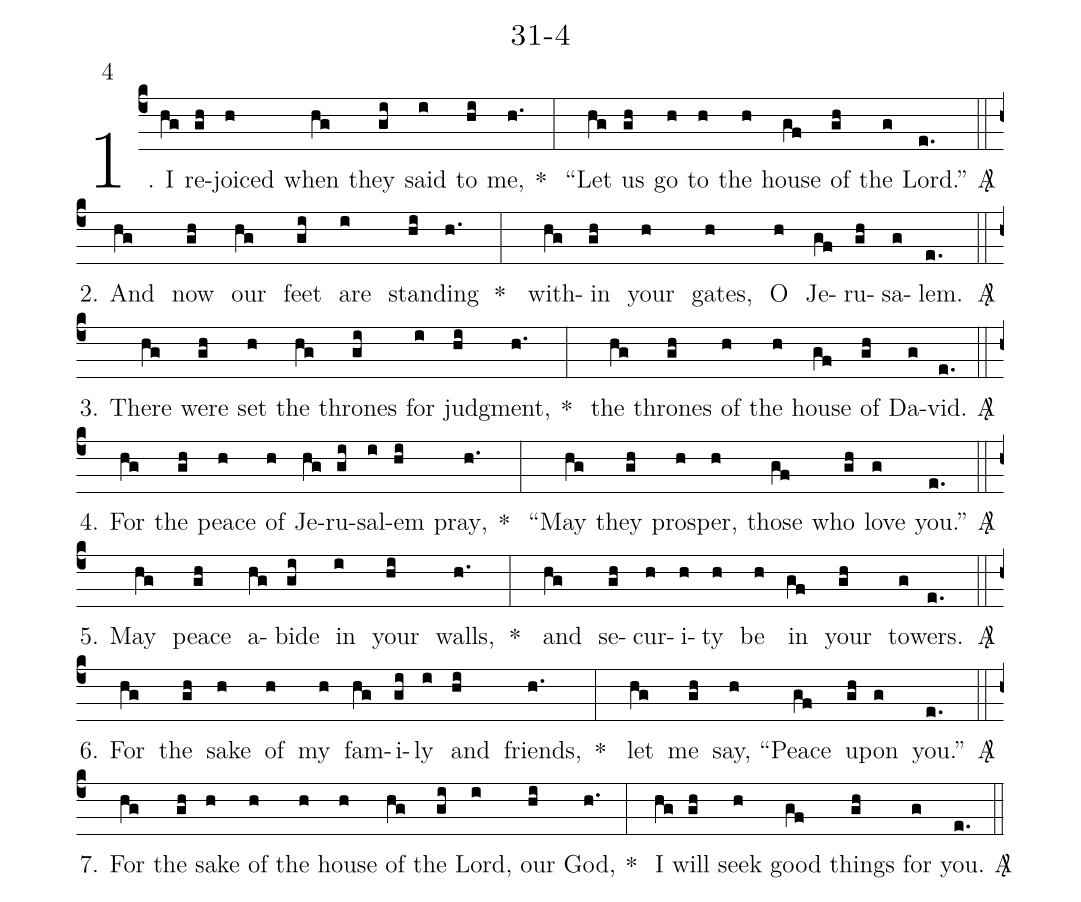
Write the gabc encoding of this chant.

name: 31-4;
annotation: 4;
%%
(c4)1. I(hg) re(gh)joiced(h) when(hg) they(gi) said(i) to(hi) me,(h.) * (:) “Let(hg) us(gh) go(h) to(h) the(h) house(gf) of(gh) the(g) Lord.”(e.) <sp>A/</sp> (::) (z)
2. And(hg) now(gh) our(hg) feet(gi) are(i) stand(hi)ing(h.) * (:) with(hg)in(gh) your(h) gates,(h) O(h) Je(gf)ru(gh)sa(g)lem.(e.) <sp>A/</sp> (::) (z)
3. There(hg) were(gh) set(h) the(hg) thrones(gi) for(i) judg(hi)ment,(h.) * (:) the(hg) thrones(gh) of(h) the(h) house(gf) of(gh) Da(g)vid.(e.) <sp>A/</sp> (::) (z)
4. For(hg) the(gh) peace(h) of(h) Je(hg)ru(gi)sal(i)em(hi) pray,(h.) * (:) “May(hg) they(gh) pro(h)sper,(h) those(gf) who(gh) love(g) you.”(e.) <sp>A/</sp> (::) (z)
5. May(hg) peace(gh) a(hg)bide(gi) in(i) your(hi) walls,(h.) * (:) and(hg) se(gh)cur(h)i(h)ty(h) be(h) in(gf) your(gh) to(g)wers.(e.) <sp>A/</sp> (::) (z)
6. For(hg) the(gh) sake(h) of(h) my(h) fam(hg)i(gi)ly(i) and(hi) friends,(h.) * (:) let(hg) me(gh) say, ``(h)Peace(gf) u(gh)pon(g) you.''(e.) <sp>A/</sp> (::) (z)
7. For(hg) the(gh) sake(h) of(h) the(h) house(h) of(hg) the(gi) Lord,(i) our(hi) God,(h.) * (:) I(hg) will(gh) seek(h) good(gf) things(gh) for(g) you.(e.) <sp>A/</sp> (::) (z)
